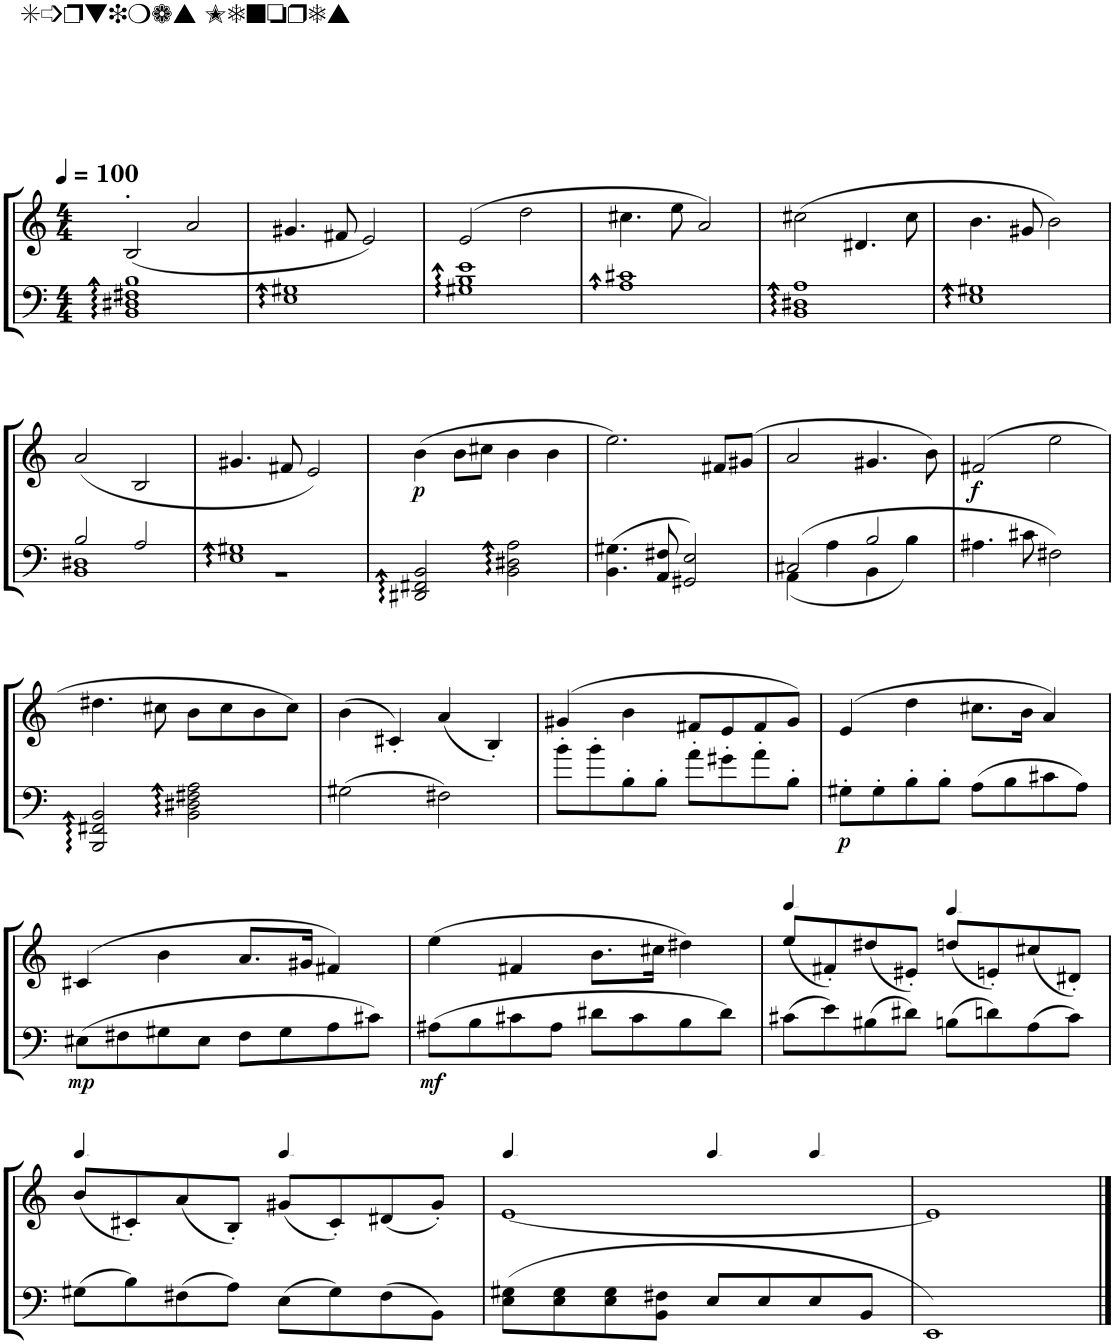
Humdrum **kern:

**kern	**dynam	**kern	**dynam
*part2	*part2	*part1	*part1
*staff2	*staff2	*staff1	*staff1
*I"Violonchelo	*	*I"Voz	*
*I'Vc	*	*I'v	*
*stria5	*	*stria5	*
*clefF4	*	*clefG2	*
*	*	*Trd1c2	*
*k[]	*	*k[]	*
*M4/4	*	*M4/4	*
*MM100	*	*MM100	*
=1	=1	=1	=1
!	!	!LO:TX:a:B:t=.	!
1BB:: 1D#X:: 1F#X:: 1B::	.	(2B/	.
.	.	2a/	.
=2	=2	=2	=2
1E:: 1G#X::	.	4.g#X/	.
.	.	8f#X/	.
.	.	2e/)	.
=3	=3	=3	=3
1G#X:: 1B:: 1e::	.	(2e/	.
.	.	2dd\	.
=4	=4	=4	=4
1A:: 1c#X::	.	4.cc#X\	.
.	.	8ee\	.
.	.	2a/)	.
=5	=5	=5	=5
1BB:: 1D#X:: 1A::	.	(2cc#X\	.
.	.	4.d#X/	.
.	.	8cc#\	.
=6	=6	=6	=6
1E:: 1G#X::	.	4.b\	.
.	.	8g#X/	.
.	.	2b\)	.
!!LO:LB:g=z
=7	=7	=7	=7
*^	*	*	*
2B/	1BB 1D#X	.	(2a/	.
2A/	.	.	2B/	.
=8	=8	=8	=8	=8
1E:: 1G#X::	1r	.	4.g#X/	.
.	.	.	8f#X/	.
.	.	.	2e/)	.
*v	*v	*	*	*
=9	=9	=9	=9
!	!	!	!LO:DY:b
2DD#X/:: 2FF#X/:: 2BB/::	.	(4b\	p
.	.	8b\L	.
.	.	8cc#X\J	.
2BB\:: 2D#X\:: 2A\::	.	4b\	.
.	.	4b\	.
=10	=10	=10	=10
(4.BB\ 4.G#X\	.	2.ee\)	.
8AA/ 8F#X/	.	.	.
2GG#X/ 2E/)	.	.	.
.	.	8f#X/L	.
.	.	(8g#X/J	.
=11	=11	=11	=11
*^	*	*	*
(2C#X/	(4AA\	.	2a/	.
.	4A\	.	.	.
2B/	4BB\	.	4.g#X/	.
.	4B\)	.	.	.
.	.	.	8b\)	.
*v	*v	*	*	*
=12	=12	=12	=12
!	!	!	!LO:DY:b
4.A#X\	.	(2f#X/	f
8c#X\	.	.	.
2F#X\)	.	2ee\	.
!!LO:LB:g=z
=13	=13	=13	=13
2BBB/:: 2FF#X/:: 2BB/::	.	4.dd#X\	.
.	.	8cc#X\	.
2BB\:: 2D#X\:: 2F#X\:: 2A\::	.	8b\L	.
.	.	8cc#\	.
.	.	8b\	.
.	.	8cc#\J)	.
=14	=14	=14	=14
(2G#X\	.	(4b\	.
.	.	4c#X'/)	.
2F#X\)	.	(4a/	.
.	.	4B'/)	.
=15	=15	=15	=15
8b'\L	.	(4g#X/	.
8b'\	.	.	.
8B'\	.	4b\	.
8B'\J	.	.	.
8a'\L	.	8f#X/L	.
8g#X'\	.	8e/	.
8a'\	.	8f#/	.
8B'\J	.	8g#/J)	.
=16	=16	=16	=16
!	!LO:DY:b	!	!
8G#X'\L	p	(4e/	.
8G#'\	.	.	.
8B'\	.	4dd\	.
8B'\J	.	.	.
(8A\L	.	8.cc#X\L	.
8B\	.	.	.
.	.	16b\Jk	.
8c#X\	.	4a/)	.
8A\J)	.	.	.
!!LO:LB:g=z
=17	=17	=17	=17
!	!LO:DY:b	!	!
(8E#X\L	mp	(4c#X/	.
8F#X\	.	.	.
8G#X\	.	4b\	.
8E#\J	.	.	.
8F#\L	.	8.a/L	.
8G#\	.	.	.
.	.	16g#X/Jk	.
8A\	.	4f#X/)	.
8c#X\J)	.	.	.
=18	=18	=18	=18
!	!LO:DY:b	!	!
(8A#X\L	mf	(4ee\	.
8B\	.	.	.
8c#X\	.	4f#X/	.
8A#\J	.	.	.
8d#X\L	.	8.b\L	.
8c#\	.	.	.
.	.	16cc#X\Jk	.
8B\	.	4dd#X\)	.
8d#\J)	.	.	.
=19	=19	=19	=19
*	*	*MM97	*
(8c#X\L	.	(8ee/L	.
8e\)	.	8f#X'/)	.
(8B#X\	.	(8dd#X/	.
8d#X\J)	.	8e#X'/J)	.
*	*	*MM95	*
(8Bn\L	.	(8ddn/L	.
8dn\)	.	8en'/)	.
(8A\	.	(8cc#X/	.
8c#\J)	.	8d#X'/J)	.
!!LO:LB:g=z
=20	=20	=20	=20
*	*	*MM93	*
(8G#X\L	.	(8b/L	.
8B\)	.	8c#X'/)	.
(8F#X\	.	(8a/	.
8A\J)	.	8B'/J)	.
*	*	*MM90	*
(8E\L	.	(8g#X/L	.
8G#\)	.	8c#'/)	.
(8F#\	.	(8d#X/	.
8BB\J)	.	8g#'/J)	.
=21	=21	=21	=21
*	*	*MM85	*
*	*	*^	*
*	*	*	*^	*
(8E\ 8G#X\L	.	[1e	2ryy	2.ryy	.
8E\ 8G#\	.	.	.	.	.
8E\ 8G#\	.	.	.	.	.
8BB\ 8F#X\J	.	.	.	.	.
*	*	*MM80	*	*	*
8E/L	.	.	2ryy	.	.
8E/	.	.	.	.	.
*	*	*MM60	*	*	*
8E/	.	.	.	4ryy	.
8BB/J	.	.	.	.	.
*	*	*v	*v	*v	*
=22	=22	=22	=22
1EE)	.	1e]	.
==	==	==	==
*-	*-	*-	*-
